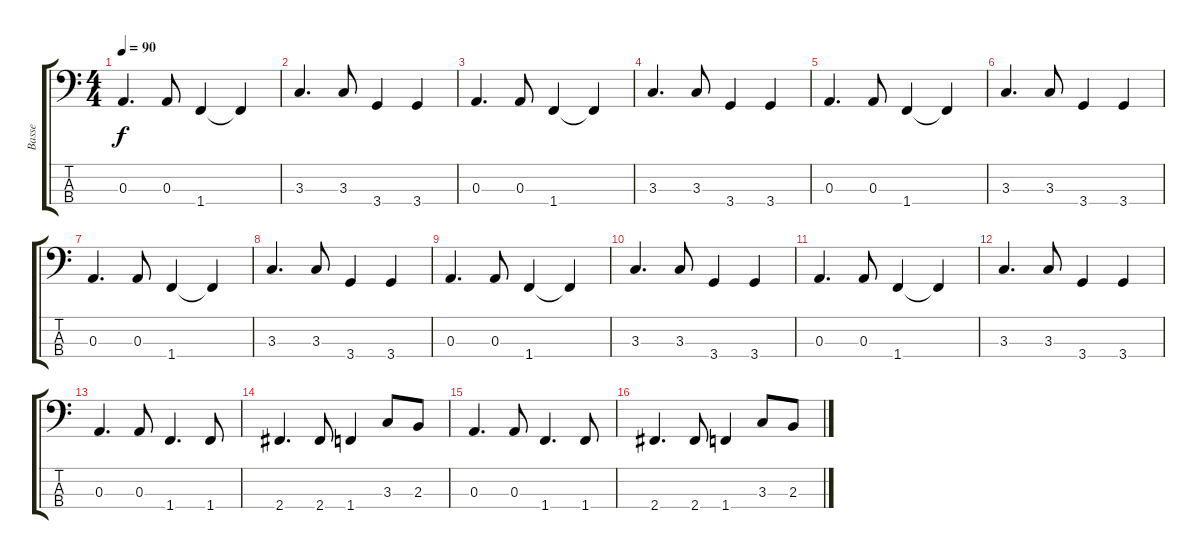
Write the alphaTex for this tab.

\track ("Basse" "Basse") {instrument electricbasspick}
\staff {score tabs}
\tuning (G2 D2 A1 E1) {hide}
\ts (4 4)
\tempo 90
\clef f4
\ks c
0.3.4{d dy f} 0.3.8 1.4.4 1.4{t}.4 |
3.3.4{d} 3.3.8 3.4.4 3.4.4 |
0.3.4{d} 0.3.8 1.4.4 1.4{t}.4 |
3.3.4{d} 3.3.8 3.4.4 3.4.4 |
0.3.4{d} 0.3.8 1.4.4 1.4{t}.4 |
3.3.4{d} 3.3.8 3.4.4 3.4.4 |
0.3.4{d} 0.3.8 1.4.4 1.4{t}.4 |
3.3.4{d} 3.3.8 3.4.4 3.4.4 |
0.3.4{d} 0.3.8 1.4.4 1.4{t}.4 |
3.3.4{d} 3.3.8 3.4.4 3.4.4 |
0.3.4{d} 0.3.8 1.4.4 1.4{t}.4 |
3.3.4{d} 3.3.8 3.4.4 3.4.4 |
0.3.4{d} 0.3.8 1.4.4{d} 1.4.8 |
2.4.4{d} 2.4.8 1.4.4 3.3.8 2.3.8 |
0.3.4{d} 0.3.8 1.4.4{d} 1.4.8 |
2.4.4{d} 2.4.8 1.4.4 3.3.8 2.3.8
